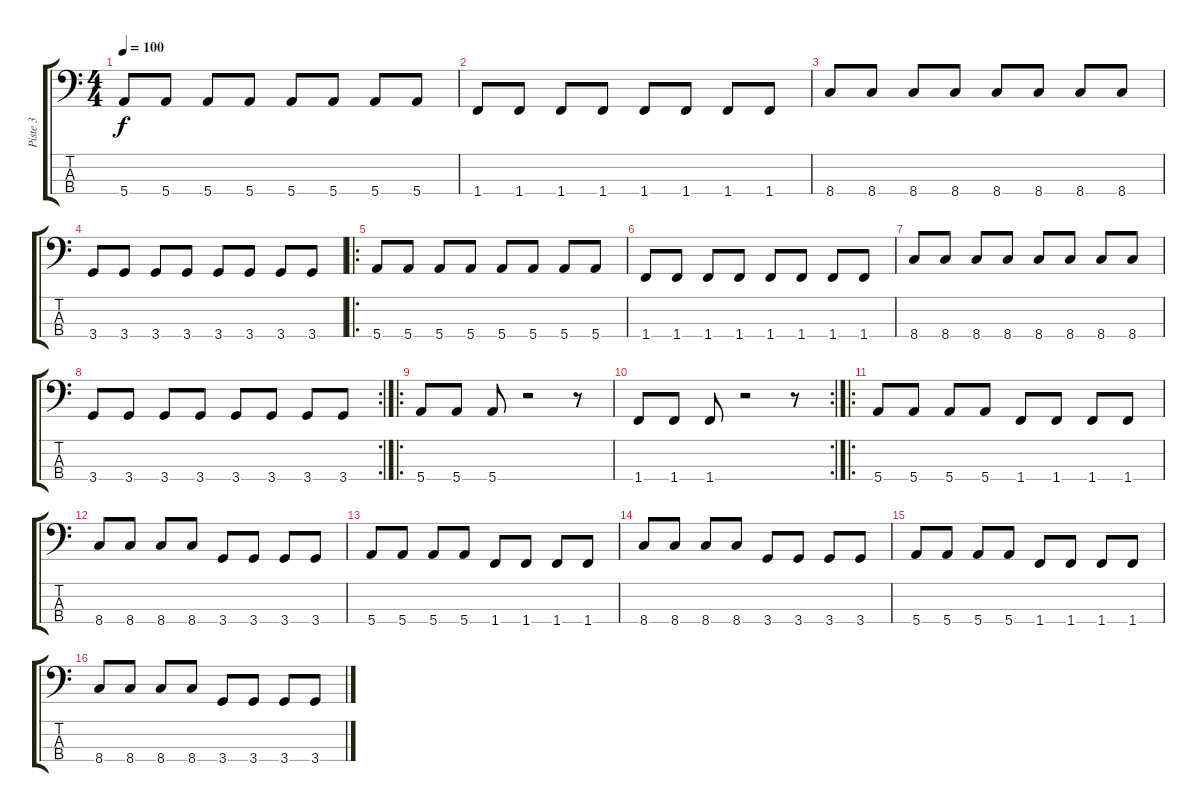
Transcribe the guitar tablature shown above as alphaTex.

\track ("Piste 3" "Piste 3") {instrument electricbassfinger}
\staff {score tabs}
\tuning (G2 D2 A1 E1) {hide}
\ts (4 4)
\tempo 100
\clef f4
\ks c
5.4.8{dy f} 5.4.8 5.4.8 5.4.8 5.4.8 5.4.8 5.4.8 5.4.8 |
1.4.8 1.4.8 1.4.8 1.4.8 1.4.8 1.4.8 1.4.8 1.4.8 |
8.4.8 8.4.8 8.4.8 8.4.8 8.4.8 8.4.8 8.4.8 8.4.8 |
3.4.8 3.4.8 3.4.8 3.4.8 3.4.8 3.4.8 3.4.8 3.4.8 |
\ro
5.4.8{instrument slapbass1} 5.4.8 5.4.8 5.4.8 5.4.8 5.4.8 5.4.8 5.4.8 |
1.4.8 1.4.8 1.4.8 1.4.8 1.4.8 1.4.8 1.4.8 1.4.8 |
8.4.8 8.4.8 8.4.8 8.4.8 8.4.8 8.4.8 8.4.8 8.4.8 |
\rc 2
3.4.8 3.4.8 3.4.8 3.4.8 3.4.8 3.4.8 3.4.8 3.4.8 |
\ro
5.4.8 5.4.8 5.4.8 r.2 r.8 |
\rc 2
1.4.8 1.4.8 1.4.8 r.2 r.8 |
\ro
5.4.8{instrument electricbassfinger} 5.4.8 5.4.8 5.4.8 1.4.8 1.4.8 1.4.8 1.4.8 |
8.4.8 8.4.8 8.4.8 8.4.8 3.4.8 3.4.8 3.4.8 3.4.8 |
5.4.8 5.4.8 5.4.8 5.4.8 1.4.8 1.4.8 1.4.8 1.4.8 |
8.4.8 8.4.8 8.4.8 8.4.8 3.4.8 3.4.8 3.4.8 3.4.8 |
5.4.8 5.4.8 5.4.8 5.4.8 1.4.8 1.4.8 1.4.8 1.4.8 |
8.4.8 8.4.8 8.4.8 8.4.8 3.4.8 3.4.8 3.4.8 3.4.8
